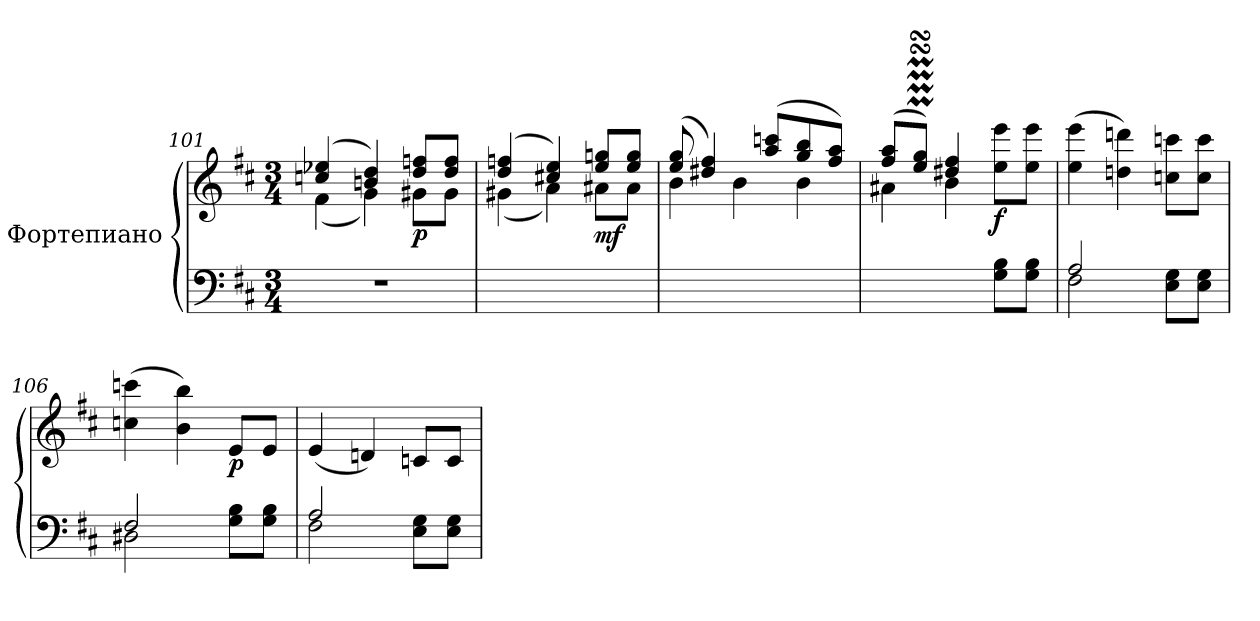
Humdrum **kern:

**kern	**kern	**dynam
*part1	*part1	*part1
*staff2	*staff1	*staff1/2
*I"Фортепиано	*	*
*clefF4	*clefG2	*
*k[f#c#]	*k[f#c#]	*
*D:	*D:	*
*M3/4	*M3/4	*
=101	=101	=101
*	*^	*
2.r	(>4ccn/ 4ee-X/	(<4f#\	.
.	4bn/ 4dd/)	4g\)	.
!	!	!	!LO:DY:b
.	8dd/ 8ffn/L	8g#X\L	p
.	8dd/ 8ff/J	8g#\J	.
=102	=102	=102	=102
2.ryy	(>4dd/ 4ffn/	(<4g#X\	.
.	4cc#X/ 4ee/)	4a\)	.
!	!	!	!LO:DY:b
.	8ee/ 8ggn/L	8a#X\L	mf
.	8ee/ 8gg/J	8a#\J	.
=103	=103	=103	=103
2.ryy	(>8ee/ 8gg/	4b\	.
.	4dd#X/ 4ff#/)	.	.
.	.	4b\	.
.	(>8aa/ 8cccn/L	.	.
.	8gg/ 8bb/	4b\	.
.	8ff#/ 8aa/J)	.	.
!!LO:LB:g=z	!!
=104	=104	=104	=104
2ryy	(>8ff#/ 8aa/L	4a#X\	.
.	8ee/MsSSS 8gg/MsSSSJ)	.	.
.	4dd#X/ 4ff#/	4b\	.
!	!	!	!LO:DY:b
8G\ 8B\L	8ee\ 8eee\L	4ryy	f
8G\ 8B\J	8ee\ 8eee\J	.	.
*	*v	*v	*
=105	=105	=105
*^	*	*
2A/	2F#\	(>4ee\ 4eee\	.
.	.	4ddn\ 4dddn\)	.
8E\ 8G\L	4ryy	8ccn\ 8cccn\L	.
8E\ 8G\J	.	8cc\ 8ccc\J	.
=106	=106	=106	=106
2F#/	2D#X\	(>4ccn\ 4cccn\	.
.	.	4b\ 4bb\)	.
!	!	!	!LO:DY:b
8G\ 8B\L	4ryy	8e/L	p
8G\ 8B\J	.	8e/J	.
=107	=107	=107	=107
2A/	2F#\	(<4e/	.
.	.	4dn/)	.
8E\ 8G\L	4ryy	8cn/L	.
8E\ 8G\J	.	8c/J	.
*v	*v	*	*
=	=	=
*-	*-	*-
